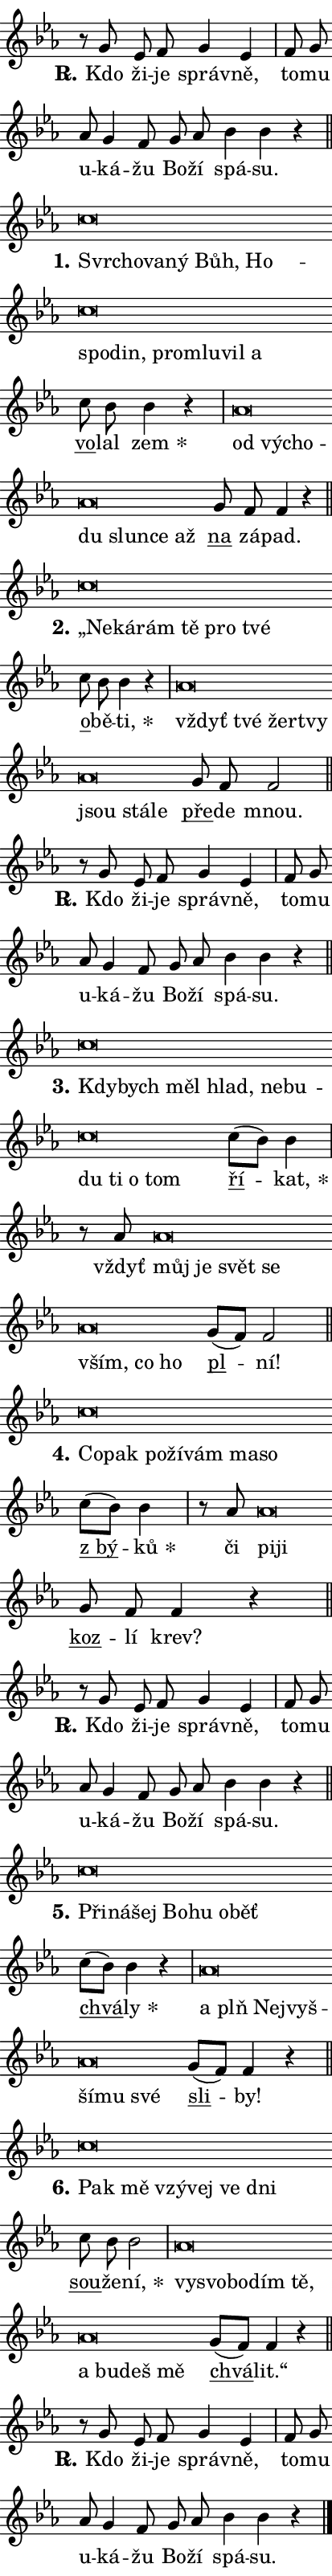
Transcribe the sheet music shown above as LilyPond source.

\version "2.24.0"
\header { tagline = "" }
\paper {
  indent = 0\cm
  top-margin = 0\cm
  right-margin = 0\cm
  bottom-margin = 0\cm
  left-margin = 0\cm
  paper-width = 7\cm
  page-breaking = #ly:one-page-breaking
  system-system-spacing.basic-distance = #11
  score-system-spacing.basic-distance = #11
  ragged-last = ##f
}


%% Author: Thomas Morley
%% https://lists.gnu.org/archive/html/lilypond-user/2020-05/msg00002.html
#(define (line-position grob)
"Returns position of @var[grob} in current system:
   @code{'start}, if at first time-step
   @code{'end}, if at last time-step
   @code{'middle} otherwise
"
  (let* ((col (ly:item-get-column grob))
         (ln (ly:grob-object col 'left-neighbor))
         (rn (ly:grob-object col 'right-neighbor))
         (col-to-check-left (if (ly:grob? ln) ln col))
         (col-to-check-right (if (ly:grob? rn) rn col))
         (break-dir-left
           (and
             (ly:grob-property col-to-check-left 'non-musical #f)
             (ly:item-break-dir col-to-check-left)))
         (break-dir-right
           (and
             (ly:grob-property col-to-check-right 'non-musical #f)
             (ly:item-break-dir col-to-check-right))))
        (cond ((eqv? 1 break-dir-left) 'start)
              ((eqv? -1 break-dir-right) 'end)
              (else 'middle))))

#(define (tranparent-at-line-position vctor)
  (lambda (grob)
  "Relying on @code{line-position} select the relevant enry from @var{vctor}.
Used to determine transparency,"
    (case (line-position grob)
      ((end) (not (vector-ref vctor 0)))
      ((middle) (not (vector-ref vctor 1)))
      ((start) (not (vector-ref vctor 2))))))

noteHeadBreakVisibility =
#(define-music-function (break-visibility)(vector?)
"Makes @code{NoteHead}s transparent relying on @var{break-visibility}"
#{
  \override NoteHead.transparent =
    #(tranparent-at-line-position break-visibility)
#})

#(define delete-ledgers-for-transparent-note-heads
  (lambda (grob)
    "Reads whether a @code{NoteHead} is transparent.
If so this @code{NoteHead} is removed from @code{'note-heads} from
@var{grob}, which is supposed to be @code{LedgerLineSpanner}.
As a result ledgers are not printed for this @code{NoteHead}"
    (let* ((nhds-array (ly:grob-object grob 'note-heads))
           (nhds-list
             (if (ly:grob-array? nhds-array)
                 (ly:grob-array->list nhds-array)
                 '()))
           ;; Relies on the transparent-property being done before
           ;; Staff.LedgerLineSpanner.after-line-breaking is executed.
           ;; This is fragile ...
           (to-keep
             (remove
               (lambda (nhd)
                 (ly:grob-property nhd 'transparent #f))
               nhds-list)))
      ;; TODO find a better method to iterate over grob-arrays, similiar
      ;; to filter/remove etc for lists
      ;; For now rebuilt from scratch
      (set! (ly:grob-object grob 'note-heads)  '())
      (for-each
        (lambda (nhd)
          (ly:pointer-group-interface::add-grob grob 'note-heads nhd))
        to-keep))))

hideNotes = {
  \noteHeadBreakVisibility #begin-of-line-visible
}
unHideNotes = {
  \noteHeadBreakVisibility #all-visible
}

% work-around for resetting accidentals
% https://lilypond.org/doc/v2.23/Documentation/notation/displaying-rhythms#unmetered-music
cadenzaMeasure = {
  \cadenzaOff
  \partial 1024 s1024
  \cadenzaOn
}

#(define-markup-command (accent layout props text) (markup?)
  "Underline accented syllable"
  (interpret-markup layout props
    #{\markup \override #'(offset . 4.3) \underline { #text }#}))

responsum = \markup \concat {
  "R" \hspace #-1.05 \path #0.1 #'((moveto 0 0.07) (lineto 0.9 0.8)) \hspace #0.05 "."
}

\layout {
    \context {
        \Staff
        \remove "Time_signature_engraver"
        \override LedgerLineSpanner.after-line-breaking = #delete-ledgers-for-transparent-note-heads
    }
    \context {
        \Voice {
            \override NoteHead.output-attributes = #'((class . "notehead"))
            \override Hairpin.height = #0.55
        }
    }
    \context {
        \Lyrics {
            \override StanzaNumber.output-attributes = #'((class . "stanzanumber"))
            \override LyricSpace.minimum-distance = #0.9
            \override LyricText.font-name = #"TeX Gyre Schola"
            \override LyricText.font-size = 1
            \override StanzaNumber.font-name = #"TeX Gyre Schola Bold"
            \override StanzaNumber.font-size = 1
        }
    }
}

% magnetic-lyrics.ily
%
%   written by
%     Jean Abou Samra <jean@abou-samra.fr>
%     Werner Lemberg <wl@gnu.org>
%
%   adapted by
%     Jiri Hon <jiri.hon@gmail.com>
%
% Version 2022-Apr-15

% https://www.mail-archive.com/lilypond-user@gnu.org/msg149350.html

#(define (Left_hyphen_pointer_engraver context)
   "Collect syllable-hyphen-syllable occurrences in lyrics and store
them in properties.  This engraver only looks to the left.  For
example, if the lyrics input is @code{foo -- bar}, it does the
following.

@itemize @bullet
@item
Set the @code{text} property of the @code{LyricHyphen} grob between
@q{foo} and @q{bar} to @code{foo}.

@item
Set the @code{left-hyphen} property of the @code{LyricText} grob with
text @q{foo} to the @code{LyricHyphen} grob between @q{foo} and
@q{bar}.
@end itemize

Use this auxiliary engraver in combination with the
@code{lyric-@/text::@/apply-@/magnetic-@/offset!} hook."
   (let ((hyphen #f)
         (text #f))
     (make-engraver
      (acknowledgers
       ((lyric-syllable-interface engraver grob source-engraver)
        (set! text grob)))
      (end-acknowledgers
       ((lyric-hyphen-interface engraver grob source-engraver)
        ;(when (not (grob::has-interface grob 'lyric-space-interface))
          (set! hyphen grob)));)
      ((stop-translation-timestep engraver)
       (when (and text hyphen)
         (ly:grob-set-object! text 'left-hyphen hyphen))
       (set! text #f)
       (set! hyphen #f)))))

#(define (lyric-text::apply-magnetic-offset! grob)
   "If the space between two syllables is less than the value in
property @code{LyricText@/.details@/.squash-threshold}, move the right
syllable to the left so that it gets concatenated with the left
syllable.

Use this function as a hook for
@code{LyricText@/.after-@/line-@/breaking} if the
@code{Left_@/hyphen_@/pointer_@/engraver} is active."
   (let ((hyphen (ly:grob-object grob 'left-hyphen #f)))
     (when hyphen
       (let ((left-text (ly:spanner-bound hyphen LEFT)))
         (when (grob::has-interface left-text 'lyric-syllable-interface)
           (let* ((common (ly:grob-common-refpoint grob left-text X))
                  (this-x-ext (ly:grob-extent grob common X))
                  (left-x-ext
                   (begin
                     ;; Trigger magnetism for left-text.
                     (ly:grob-property left-text 'after-line-breaking)
                     (ly:grob-extent left-text common X)))
                  ;; `delta` is the gap width between two syllables.
                  (delta (- (interval-start this-x-ext)
                            (interval-end left-x-ext)))
                  (details (ly:grob-property grob 'details))
                  (threshold (assoc-get 'squash-threshold details 0.2)))
             (when (< delta threshold)
               (let* (;; We have to manipulate the input text so that
                      ;; ligatures crossing syllable boundaries are not
                      ;; disabled.  For languages based on the Latin
                      ;; script this is essentially a beautification.
                      ;; However, for non-Western scripts it can be a
                      ;; necessity.
                      (lt (ly:grob-property left-text 'text))
                      (rt (ly:grob-property grob 'text))
                      (is-space (grob::has-interface hyphen 'lyric-space-interface))
                      (space (if is-space " " ""))
                      (space-markup (grob-interpret-markup grob " "))
                      (space-size (interval-length (ly:stencil-extent space-markup X)))
                      (extra-delta (if is-space space-size 0))
                      ;; Append new syllable.
                      (ltrt-space (if (and (string? lt) (string? rt))
                                (string-append lt space rt)
                                (make-concat-markup (list lt space rt))))
                      ;; Right-align `ltrt` to the right side.
                      (ltrt-space-markup (grob-interpret-markup
                               grob
                               (make-translate-markup
                                (cons (interval-length this-x-ext) 0)
                                (make-right-align-markup ltrt-space)))))
                 (begin
                   ;; Don't print `left-text`.
                   (ly:grob-set-property! left-text 'stencil #f)
                   ;; Set text and stencil (which holds all collected
                   ;; syllables so far) and shift it to the left.
                   (ly:grob-set-property! grob 'text ltrt-space)
                   (ly:grob-set-property! grob 'stencil ltrt-space-markup)
                   (ly:grob-translate-axis! grob (- (- delta extra-delta)) X))))))))))


#(define (lyric-hyphen::displace-bounds-first grob)
   ;; Make very sure this callback isn't triggered too early.
   (let ((left (ly:spanner-bound grob LEFT))
         (right (ly:spanner-bound grob RIGHT)))
     (ly:grob-property left 'after-line-breaking)
     (ly:grob-property right 'after-line-breaking)
     (ly:lyric-hyphen::print grob)))

squashThreshold = #0.4

\layout {
  \context {
    \Lyrics
    \consists #Left_hyphen_pointer_engraver
    \override LyricText.after-line-breaking =
      #lyric-text::apply-magnetic-offset!
    \override LyricHyphen.stencil = #lyric-hyphen::displace-bounds-first
    \override LyricText.details.squash-threshold = \squashThreshold
    \override LyricHyphen.minimum-distance = 0
    \override LyricHyphen.minimum-length = \squashThreshold
  }
}

squash = \override LyricText.details.squash-threshold = 9999
unSquash = \override LyricText.details.squash-threshold = \squashThreshold

left = \override LyricText.self-alignment-X = #LEFT
unLeft = \revert LyricText.self-alignment-X

starOffset = #(lambda (grob) 
                (let ((x_offset (ly:self-alignment-interface::aligned-on-x-parent grob)))
                  (if (= x_offset 0) 0 (+ x_offset 1.2))))

star = #(define-music-function (syllable)(string?)
"Append star separator at the end of a syllable"
#{
  \once \override LyricText.X-offset = #starOffset
  \lyricmode { \markup {
    #syllable
    \override #'((font-name . "TeX Gyre Schola Bold")) \hspace #0.2 \lower #0.65 \larger "*"
  } }
#})

starAccent = #(define-music-function (syllable)(string?)
"Append star separator at the end of a syllable and make accent"
#{
  \once \override LyricText.X-offset = #starOffset
  \lyricmode { \markup {
    \accent #syllable
    \override #'((font-name . "TeX Gyre Schola Bold")) \hspace #0.2 \lower #0.65 \larger "*"
  } }
#})

breath = #(define-music-function (syllable)(string?)
"Append breathing indicator at the end of a syllable"
#{
  \lyricmode { \markup { #syllable "+" } }
#})

optionalBreath = #(define-music-function (syllable)(string?)
"Append optional breathing indicator at the end of a syllable"
#{
  \lyricmode { \markup { #syllable "(+)" } }
#})


\score {
    <<
        \new Voice = "melody" { \cadenzaOn \key es \major \relative { r8 g' es f g4 es \cadenzaMeasure \bar "|" f8 g \bar "" as g4 f8 \bar "" g as \bar "" bes4 bes r \cadenzaMeasure \bar "||" \break } }
        \new Lyrics \lyricsto "melody" { \lyricmode { \set stanza = \responsum
Kdo ži -- je správ -- ně, to -- mu u -- ká -- žu Bo -- ží spá -- su. } }
    >>
    \layout {}
}

\score {
    <<
        \new Voice = "melody" { \cadenzaOn \key es \major \relative { c''\breve*1/16 \hideNotes \breve*1/16 \bar "" \breve*1/16 \bar "" \breve*1/16 \bar "" \breve*1/16 \bar "" \breve*1/16 \bar "" \breve*1/16 \bar "" \breve*1/16 \bar "" \breve*1/16 \bar "" \breve*1/16 \bar "" \breve*1/16 \breve*1/16 \bar "" \unHideNotes \bar "" c8 bes bes4 r \cadenzaMeasure \bar "|" as\breve*1/16 \hideNotes \breve*1/16 \bar "" \breve*1/16 \bar "" \breve*1/16 \bar "" \breve*1/16 \bar "" \breve*1/16 \breve*1/16 \bar "" \unHideNotes \bar "" g8 f f4 r \cadenzaMeasure \bar "||" \break } }
        \new Lyrics \lyricsto "melody" { \lyricmode { \set stanza = "1."
\left Svr -- \squash cho -- va -- ný Bůh, Ho -- spo -- din, pro -- mlu -- vil a \unLeft \unSquash \markup \accent vo -- lal \star zem \left od \squash vý -- cho -- du slun -- ce až \unLeft \unSquash \markup \accent na zá -- pad. } }
    >>
    \layout {}
}

\score {
    <<
        \new Voice = "melody" { \cadenzaOn \key es \major \relative { c''\breve*1/16 \hideNotes \breve*1/16 \bar "" \breve*1/16 \bar "" \breve*1/16 \bar "" \breve*1/16 \breve*1/16 \bar "" \unHideNotes \bar "" c8 bes bes4 r \cadenzaMeasure \bar "|" as\breve*1/16 \hideNotes \breve*1/16 \bar "" \breve*1/16 \bar "" \breve*1/16 \bar "" \breve*1/16 \bar "" \breve*1/16 \breve*1/16 \bar "" \unHideNotes \bar "" g8 f f2 \cadenzaMeasure \bar "||" \break } }
        \new Lyrics \lyricsto "melody" { \lyricmode { \set stanza = "2."
\left „Ne -- \squash ká -- rám tě pro tvé \unLeft \unSquash \markup \accent o -- bě -- \star ti, \left vždyť \squash tvé žer -- tvy jsou stá -- le \unLeft \unSquash \markup \accent pře -- de mnou. } }
    >>
    \layout {}
}

\score {
    <<
        \new Voice = "melody" { \cadenzaOn \key es \major \relative { r8 g' es f g4 es \cadenzaMeasure \bar "|" f8 g \bar "" as g4 f8 \bar "" g as \bar "" bes4 bes r \cadenzaMeasure \bar "||" \break } }
        \new Lyrics \lyricsto "melody" { \lyricmode { \set stanza = \responsum
Kdo ži -- je správ -- ně, to -- mu u -- ká -- žu Bo -- ží spá -- su. } }
    >>
    \layout {}
}

\score {
    <<
        \new Voice = "melody" { \cadenzaOn \key es \major \relative { c''\breve*1/16 \hideNotes \breve*1/16 \bar "" \breve*1/16 \bar "" \breve*1/16 \bar "" \breve*1/16 \bar "" \breve*1/16 \bar "" \breve*1/16 \bar "" \breve*1/16 \bar "" \breve*1/16 \breve*1/16 \bar "" \unHideNotes \bar "" c8[( bes)] bes4 \cadenzaMeasure \bar "|" r8 as as\breve*1/16 \hideNotes \breve*1/16 \bar "" \breve*1/16 \bar "" \breve*1/16 \bar "" \breve*1/16 \bar "" \breve*1/16 \breve*1/16 \bar "" \unHideNotes \bar "" g8[( f)] f2 \cadenzaMeasure \bar "||" \break } }
        \new Lyrics \lyricsto "melody" { \lyricmode { \set stanza = "3."
\left Kdy -- \squash bych měl hlad, ne -- bu -- du ti o tom \unLeft \unSquash \markup \accent ří -- \star kat, vždyť \left můj \squash je svět se vším, co ho \unLeft \unSquash \markup \accent pl -- ní! } }
    >>
    \layout {}
}

\score {
    <<
        \new Voice = "melody" { \cadenzaOn \key es \major \relative { c''\breve*1/16 \hideNotes \breve*1/16 \bar "" \breve*1/16 \bar "" \breve*1/16 \bar "" \breve*1/16 \bar "" \breve*1/16 \breve*1/16 \bar "" \unHideNotes \bar "" c8[( bes)] bes4 \cadenzaMeasure \bar "|" r8 as8 as\breve*1/16 \hideNotes \breve*1/16 \bar "" \unHideNotes \bar "" g8 f f4 r \cadenzaMeasure \bar "||" \break } }
        \new Lyrics \lyricsto "melody" { \lyricmode { \set stanza = "4."
\left Co -- \squash pak po -- ží -- vám ma -- so \unLeft \unSquash \markup \accent "z bý" -- \star ků či \left pi -- \squash ji \unLeft \unSquash \markup \accent koz -- lí krev? } }
    >>
    \layout {}
}

\score {
    <<
        \new Voice = "melody" { \cadenzaOn \key es \major \relative { r8 g' es f g4 es \cadenzaMeasure \bar "|" f8 g \bar "" as g4 f8 \bar "" g as \bar "" bes4 bes r \cadenzaMeasure \bar "||" \break } }
        \new Lyrics \lyricsto "melody" { \lyricmode { \set stanza = \responsum
Kdo ži -- je správ -- ně, to -- mu u -- ká -- žu Bo -- ží spá -- su. } }
    >>
    \layout {}
}

\score {
    <<
        \new Voice = "melody" { \cadenzaOn \key es \major \relative { c''\breve*1/16 \hideNotes \breve*1/16 \bar "" \breve*1/16 \bar "" \breve*1/16 \bar "" \breve*1/16 \bar "" \breve*1/16 \breve*1/16 \bar "" \unHideNotes \bar "" c8[( bes)] bes4 r \cadenzaMeasure \bar "|" as\breve*1/16 \hideNotes \breve*1/16 \bar "" \breve*1/16 \bar "" \breve*1/16 \bar "" \breve*1/16 \bar "" \breve*1/16 \breve*1/16 \bar "" \unHideNotes \bar "" g8[( f)] f4 r \cadenzaMeasure \bar "||" \break } }
        \new Lyrics \lyricsto "melody" { \lyricmode { \set stanza = "5."
\left Při -- \squash ná -- šej Bo -- hu o -- běť \unLeft \unSquash \markup \accent chvá -- \star ly \left a \squash plň Nej -- vyš -- ší -- mu své \unLeft \unSquash \markup \accent sli -- by! } }
    >>
    \layout {}
}

\score {
    <<
        \new Voice = "melody" { \cadenzaOn \key es \major \relative { c''\breve*1/16 \hideNotes \breve*1/16 \bar "" \breve*1/16 \bar "" \breve*1/16 \bar "" \breve*1/16 \breve*1/16 \bar "" \unHideNotes \bar "" c8 bes bes2 \cadenzaMeasure \bar "|" as\breve*1/16 \hideNotes \breve*1/16 \bar "" \breve*1/16 \bar "" \breve*1/16 \bar "" \breve*1/16 \bar "" \breve*1/16 \bar "" \breve*1/16 \bar "" \breve*1/16 \breve*1/16 \bar "" \unHideNotes \bar "" g8[( f)] f4 r \cadenzaMeasure \bar "||" \break } }
        \new Lyrics \lyricsto "melody" { \lyricmode { \set stanza = "6."
\left Pak \squash mě vzý -- vej ve dni \unLeft \unSquash \markup \accent sou -- že -- \star ní, \left vy -- \squash svo -- bo -- dím tě, a bu -- deš mě \unLeft \unSquash \markup \accent chvá -- lit.“ } }
    >>
    \layout {}
}

\score {
    <<
        \new Voice = "melody" { \cadenzaOn \key es \major \relative { r8 g' es f g4 es \cadenzaMeasure \bar "|" f8 g \bar "" as g4 f8 \bar "" g as \bar "" bes4 bes r \cadenzaMeasure \bar "||" \break } \bar "|." }
        \new Lyrics \lyricsto "melody" { \lyricmode { \set stanza = \responsum
Kdo ži -- je správ -- ně, to -- mu u -- ká -- žu Bo -- ží spá -- su. } }
    >>
    \layout {}
}
